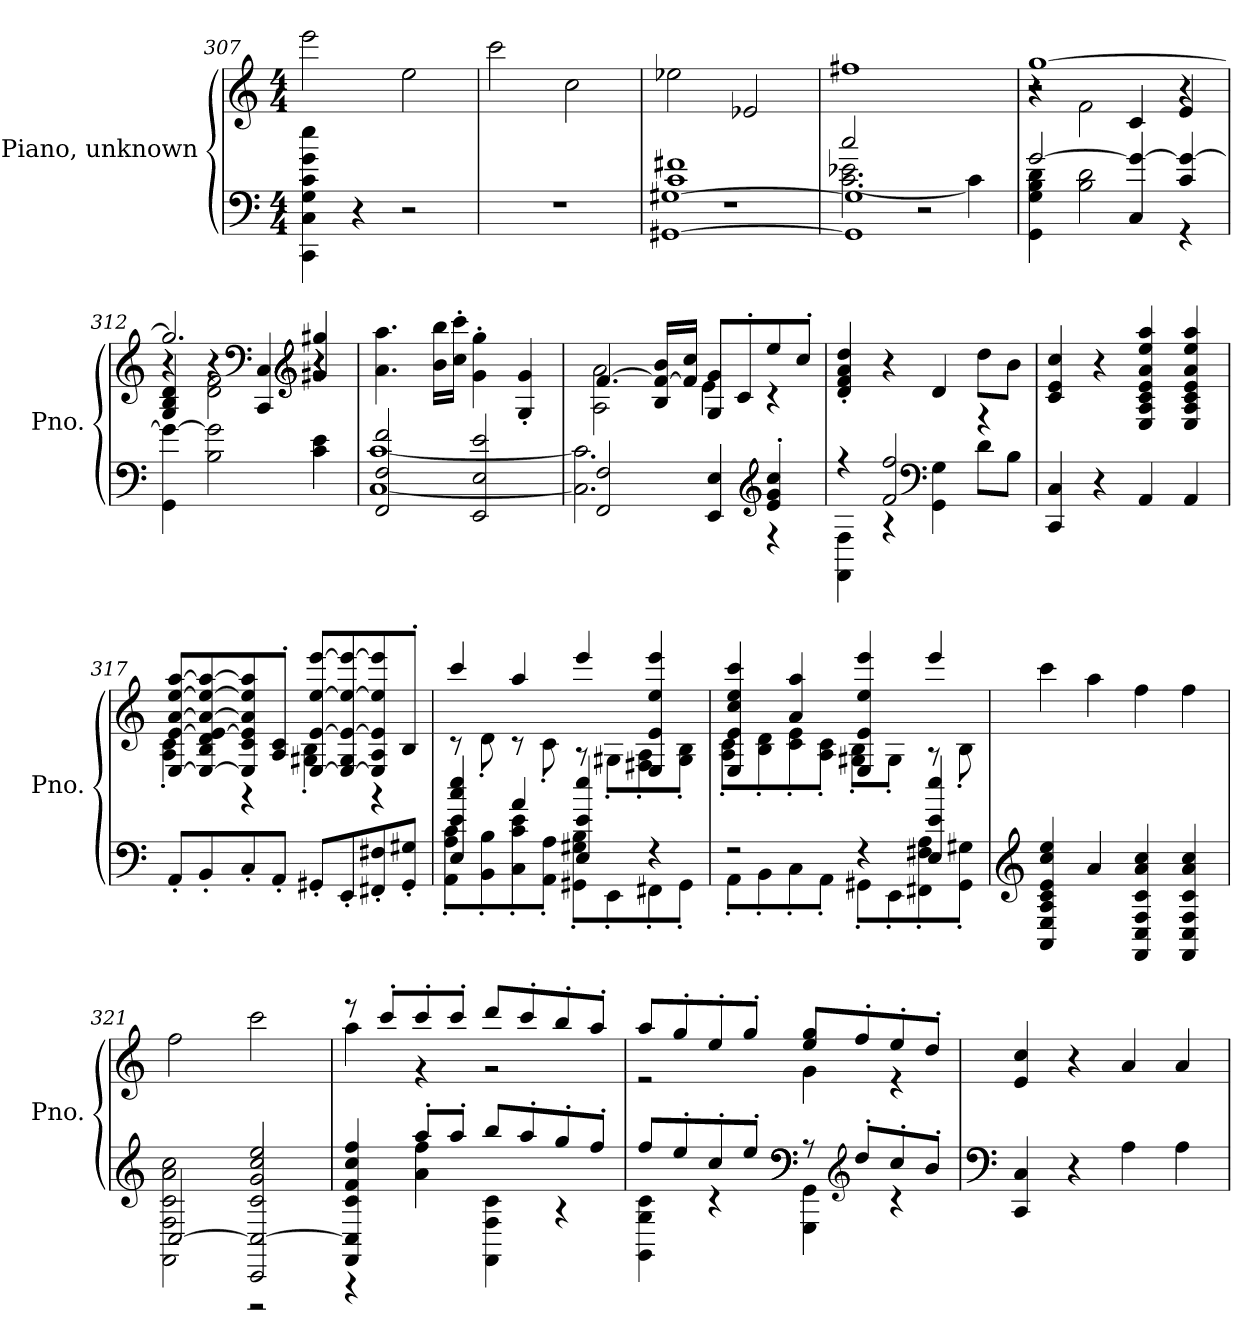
**kern	**kern
*part1	*part1
*staff2	*staff1
*I"Piano, unknown	*
*I'Pno.	*
*clefF4	*clefG2
*k[]	*k[]
*M4/4	*M4/4
=307	=307
4CC\ 4C\ 4G\ 4c\ 4g\ 4ee\	2eee\
4r	.
2r	2ee\
=308	=308
1r	2ccc\
.	2cc\
=309	=309
*^	*
*	*^	*
1r	1c 1f#X	[1GG#X [1G#X	2ee-X\
.	.	.	2e-X/
!!LO:LB:g=z
=310	=310	=310	=310
2cc/	[2.c\ 2.e-X\	1GG#] 1G#]	1ff#X
2r	.	.	.
.	4c\]	.	.
*	*v	*v	*
=311	=311	=311
*	*	*^
*	*	*	*^
[2g/	4GG\ 4G\ 4B\ 4d\	[1gg	4r	2r
.	2B\ 2d\	.	2f\	.
4C/ 4g/_	.	.	.	4c/
4c/ 4g/_	4r	.	4r	4e/
*v	*v	*	*	*
=312	=312	=312	=312
4GG\ 4g\_	2.gg/]	4r	4G/ 4B/ 4d/
2B\ 2g\]	.	2d\ 2f\	4r
*	*clefF4	*	*
.	.	.	4CC/ 4C/
*	*clefG2	*	*
4c\ 4e\	4r	4r	4g#X/ 4gg#X/
*	*v	*v	*v
=313	=313
*^	*
2FF/ 2F/ 2f/	[1C [1c	4.a\ 4.aa\
.	.	16b\ 16bb\LL
.	.	16cc\' 16ccc\'JJ
2EE/ 2E/ 2e/	.	4g\' 4gg\'
.	.	4G/' 4g/'
=314	=314	=314
*	*	*^
2FF/ 2F/	2.C\] 2.c\]	[4.f/	2A\ 2a\
.	.	16B/ 16f/_ 16b/LL	.
.	.	16f/] 16cc/JJ	.
4EE/ 4E/	.	8G/ 8g/L	4e\
.	.	8c'/	.
*clefG2	*	*	*
4e/' 4g/' 4cc/'	4r	8ee/	4r
.	.	8cc'/J	.
*	*	*v	*v
!!LO:PB:g=z
=315	=315	=315
4r	4FF\ 4F\	4d/' 4f/' 4a/' 4dd/'
2f/ 2ff/	4r	4r
*clefF4	*	*
.	4GG\ 4G\	4d/
4r	8d\L	8dd\L
.	8B\J	8b\J
*v	*v	*
=316	=316
4CC/ 4C/	4c/ 4e/ 4cc/
4r	4r
4AA/	4E/ 4A/ 4c/ 4e/ 4a/ 4ee/ 4aa/
4AA/	4E/ 4A/ 4c/ 4e/ 4a/ 4ee/ 4aa/
=317	=317
*	*^
8AA'/L	[8E/ [8e/ [8a/ [8ee/ [8aa/L	4A\' 4c\'
8BB'/	8E/_ 8B/ 8d/ 8e/_ 8a/_ 8ee/_ 8aa/_	.
8C'/	8E/] 8c/ 8e/] 8a/] 8ee/] 8aa/]	4r
8AA'/J	8A/' 8c/'J	.
8GG#X'/L	[8E/ [8e/ [8ee/ [8eee/L	4G#X\' 4B\'
8EE'/	8E/_ 8G#/ 8e/_ 8ee/_ 8eee/_	.
8FF#X/' 8F#X/'	8E/] 8A/ 8e/] 8ee/] 8eee/]	4r
8GG#/' 8G#X/'J	8B'/J	.
=318	=318	=318
*^	*	*
4E/ 4e/ 4cc/ 4ee/	8AA\' 8A\' 8c\'L	4ccc/	8r
.	8BB\' 8B\'	.	8d'\
4a/	8C\' 8c\' 8e\'	4aa/	8r
.	8AA\' 8A\'J	.	8c'\
4E/ 4e/ 4ee/	8GG#X\' 8G#X\' 8B\'L	4eee/	8r
.	8EE'\	.	8G#X'\L
4r	8FF#X'\	4E/ 4e/ 4ee/ 4eee/	8F#X\' 8A\'
.	8GG#'\J	.	8G#\' 8B\'J
!!LO:LB:g=z	!!
=319	=319	=319	=319
2r	8AA'\L	4E/ 4e/ 4cc/ 4ee/ 4ccc/	8A\' 8c\'L
.	8BB'\	.	8B\' 8d\'
.	8C'\	4a/ 4aa/	8c\' 8e\'
.	8AA'\J	.	8A\' 8c\'J
4r	8GG#X'\L	4E/ 4e/ 4ee/ 4eee/	8G#X\' 8B\'L
.	8EE'\	.	8G#'\J
4E/ 4e/ 4ee/	8FF#X\' 8F#X\' 8A\'	4eee/	8r
.	8GG#\' 8G#X\'J	.	8B'\
*v	*v	*	*
*	*v	*v
=320	=320
*clefG2	*
4AA/ 4E/ 4A/ 4c/ 4e/ 4cc/ 4ee/	4ccc\
4a/	4aa\
4FF/ 4C/ 4F/ 4c/ 4a/ 4cc/	4ff\
4FF/ 4C/ 4F/ 4c/ 4a/ 4cc/	4ff\
=321	=321
*^	*
[2C/	2FF\ 2F\ 2c\ 2a\ 2cc\	2ff\
2CC/ 2C/_ 2c/ 2g/ 2cc/ 2ee/	2r	2ccc\
=322	=322	=322
*	*	*^
4FF/ 4C/] 4c/ 4f/ 4cc/ 4ff/	4r	8r	4aa\
.	.	8ccc'/L	.
8aa'/L	4a\ 4ff\	8ccc'/	4r
8aa'/J	.	8ccc'/J	.
8bb/L	4FF\ 4F\ 4c\	8ddd/L	2r
8aa'/	.	8ccc'/	.
8gg'/	4r	8bb'/	.
8ff'/J	.	8aa'/J	.
!!LO:LB:g=z	!!
=323	=323	=323	=323
8ff/L	4GG\ 4G\ 4c\	8aa/L	2r
8ee'/	.	8gg'/	.
8cc'/	4r	8ee'/	.
8ee'/J	.	8gg'/J	.
*clefF4	*	*	*
8r	4GGG\ 4GG\	8ee/ 8gg/L	4g\
*clefG2	*	*	*
8dd'/L	.	8ff'/	.
8cc'/	4r	8ee'/	4r
8b'/J	.	8dd'/J	.
*v	*v	*	*
*	*v	*v
=324	=324
*clefF4	*
4CC/ 4C/	4e/ 4cc/
4r	4r
4A\	4a/
4A\	4a/
=	=
*-	*-
